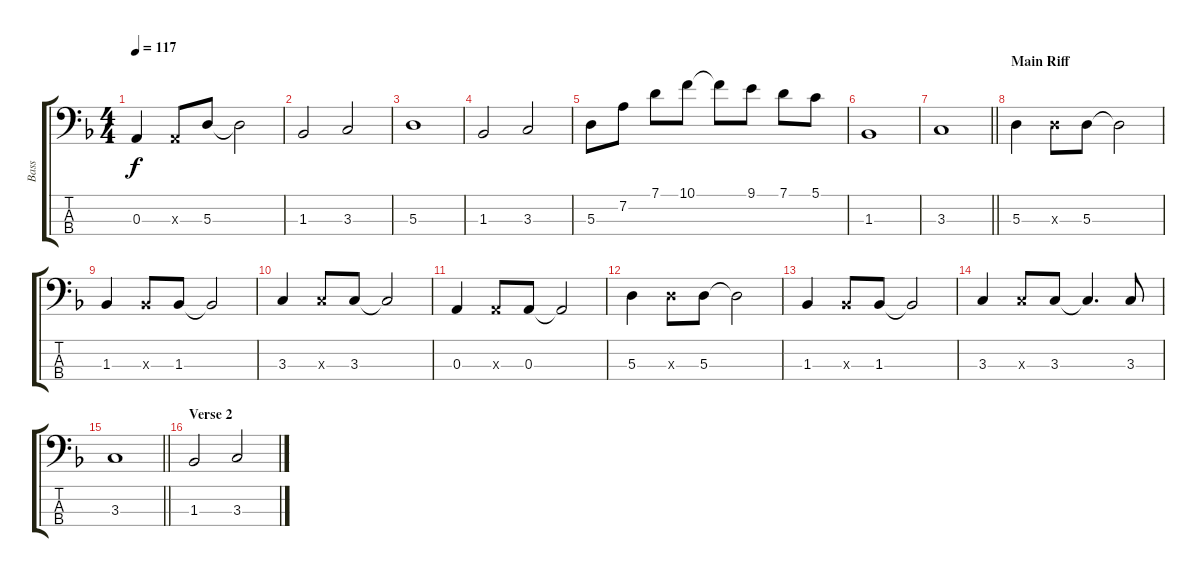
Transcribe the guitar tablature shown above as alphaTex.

\track ("Bass" "Bass") {instrument electricbassfinger}
\staff {score tabs}
\tuning (G2 D2 A1 E1) {hide}
\ts (4 4)
\tempo 117
\clef f4
\ks dminor
0.3.4{dy f} 0.3{x}.8 5.3.8 5.3{t}.2 |
1.3.2 3.3.2 |
5.3.1 |
1.3.2 3.3.2 |
5.3.8 7.2.8 7.1.8 10.1.8 10.1{t}.8 9.1.8 7.1.8 5.1.8 |
1.3.1 |
\barLineRight lightlight
3.3.1 |
\section ("" "Main Riff")
5.3.4 5.3{x}.8 5.3.8 5.3{t}.2 |
1.3.4 1.3{x}.8 1.3.8 1.3{t}.2 |
3.3.4 3.3{x}.8 3.3.8 3.3{t}.2 |
0.3.4 0.3{x}.8 0.3.8 0.3{t}.2 |
5.3.4 5.3{x}.8 5.3.8 5.3{t}.2 |
1.3.4 1.3{x}.8 1.3.8 1.3{t}.2 |
3.3.4 3.3{x}.8 3.3.8 3.3{t}.4{d} 3.3.8 |
\barLineRight lightlight
3.3.1 |
\section ("" "Verse 2")
1.3.2 3.3.2
